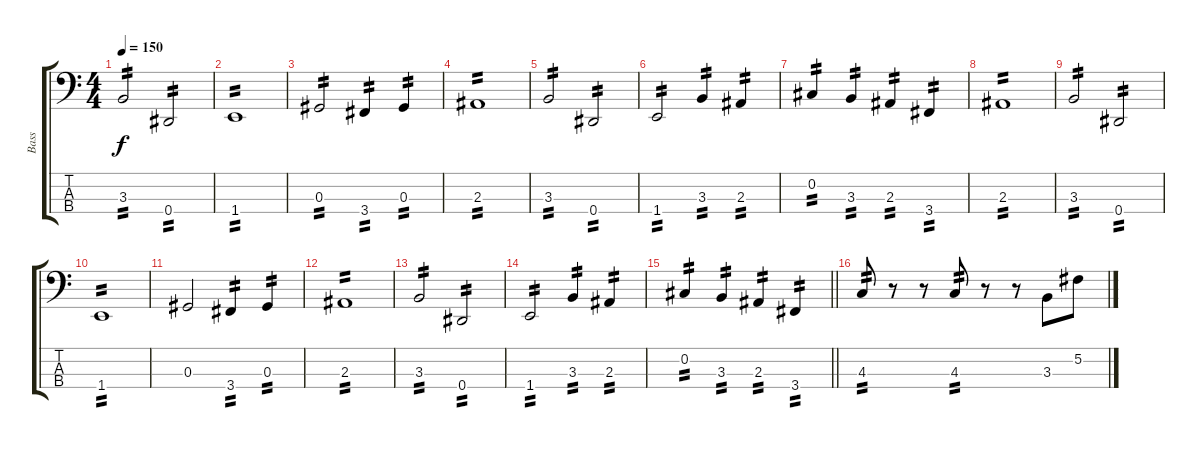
\track ("Bass" "Bass") {instrument electricbasspick}
\staff {score tabs}
\tuning (Gb2 Db2 Ab1 Eb1) {hide}
\ts (4 4)
\tempo 150
\clef f4
\ks c
3.3.2{tp 2 dy f} 0.4.2{tp 2} |
1.4.1{tp 2} |
0.3.2{tp 2} 3.4.4{tp 2} 0.3.4{tp 2} |
2.3.1{tp 2} |
3.3.2{tp 2} 0.4.2{tp 2} |
1.4.2{tp 2} 3.3.4{tp 2} 2.3.4{tp 2} |
0.2.4{tp 2} 3.3.4{tp 2} 2.3.4{tp 2} 3.4.4{tp 2} |
2.3.1{tp 2} |
3.3.2{tp 2} 0.4.2{tp 2} |
1.4.1{tp 2} |
0.3.2 3.4.4{tp 2} 0.3.4{tp 2} |
2.3.1{tp 2} |
3.3.2{tp 2} 0.4.2{tp 2} |
1.4.2{tp 2} 3.3.4{tp 2} 2.3.4{tp 2} |
\barLineRight lightlight
0.2.4{tp 2} 3.3.4{tp 2} 2.3.4{tp 2} 3.4.4{tp 2} |
\section ("" "")
4.3.8{tp 2} r.8 r.8 4.3.8{tp 2} r.8 r.8 3.3.8 5.2.8
